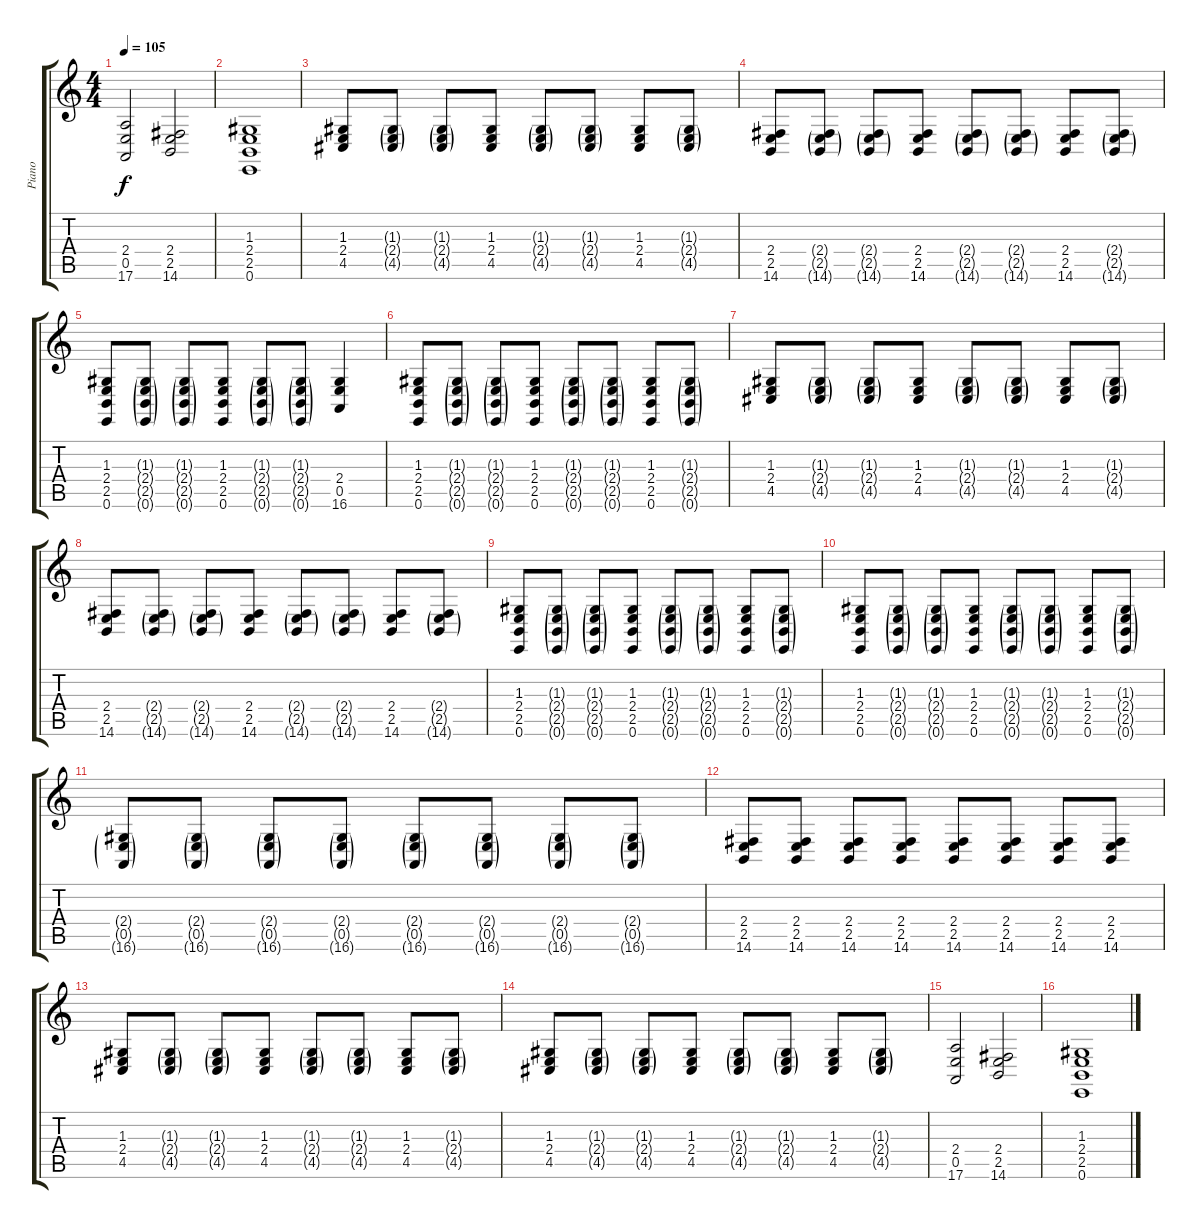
\track ("Piano" "Piano") {instrument acousticgrandpiano}
\staff {score tabs}
\tuning (E4 B3 G3 D3 A2 E2) {hide}
\ts (4 4)
\tempo 105
\clef g2
\ks c
(2.4 0.5 17.6).2{dy f} (2.4 2.5 14.6).2 |
(1.3 2.4 2.5 0.6).1 |
(1.3 2.4 4.5).8 (1.3{g} 2.4{g} 4.5{g}).8 (1.3{g} 2.4{g} 4.5{g}).8 (1.3 2.4 4.5).8 (1.3{g} 2.4{g} 4.5{g}).8 (1.3{g} 2.4{g} 4.5{g}).8 (1.3 2.4 4.5).8 (1.3{g} 2.4{g} 4.5{g}).8 |
(2.4 2.5 14.6).8 (2.4{g} 2.5{g} 14.6{g}).8 (2.4{g} 2.5{g} 14.6{g}).8 (2.4 2.5 14.6).8 (2.4{g} 2.5{g} 14.6{g}).8 (2.4{g} 2.5{g} 14.6{g}).8 (2.4 2.5 14.6).8 (2.4{g} 2.5{g} 14.6{g}).8 |
(1.3 2.4 2.5 0.6).8 (1.3{g} 2.4{g} 2.5{g} 0.6{g}).8 (1.3{g} 2.4{g} 2.5{g} 0.6{g}).8 (1.3 2.4 2.5 0.6).8 (1.3{g} 2.4{g} 2.5{g} 0.6{g}).8 (1.3{g} 2.4{g} 2.5{g} 0.6{g}).8 (2.4 0.5 16.6).4 |
(1.3 2.4 2.5 0.6).8 (1.3{g} 2.4{g} 2.5{g} 0.6{g}).8 (1.3{g} 2.4{g} 2.5{g} 0.6{g}).8 (1.3 2.4 2.5 0.6).8 (1.3{g} 2.4{g} 2.5{g} 0.6{g}).8 (1.3{g} 2.4{g} 2.5{g} 0.6{g}).8 (1.3 2.4 2.5 0.6).8 (1.3{g} 2.4{g} 2.5{g} 0.6{g}).8 |
(1.3 2.4 4.5).8 (1.3{g} 2.4{g} 4.5{g}).8 (1.3{g} 2.4{g} 4.5{g}).8 (1.3 2.4 4.5).8 (1.3{g} 2.4{g} 4.5{g}).8 (1.3{g} 2.4{g} 4.5{g}).8 (1.3 2.4 4.5).8 (1.3{g} 2.4{g} 4.5{g}).8 |
(2.4 2.5 14.6).8 (2.4{g} 2.5{g} 14.6{g}).8 (2.4{g} 2.5{g} 14.6{g}).8 (2.4 2.5 14.6).8 (2.4{g} 2.5{g} 14.6{g}).8 (2.4{g} 2.5{g} 14.6{g}).8 (2.4 2.5 14.6).8 (2.4{g} 2.5{g} 14.6{g}).8 |
(1.3 2.4 2.5 0.6).8 (1.3{g} 2.4{g} 2.5{g} 0.6{g}).8 (1.3{g} 2.4{g} 2.5{g} 0.6{g}).8 (1.3 2.4 2.5 0.6).8 (1.3{g} 2.4{g} 2.5{g} 0.6{g}).8 (1.3{g} 2.4{g} 2.5{g} 0.6{g}).8 (1.3 2.4 2.5 0.6).8 (1.3{g} 2.4{g} 2.5{g} 0.6{g}).8 |
(1.3 2.4 2.5 0.6).8 (1.3{g} 2.4{g} 2.5{g} 0.6{g}).8 (1.3{g} 2.4{g} 2.5{g} 0.6{g}).8 (1.3 2.4 2.5 0.6).8 (1.3{g} 2.4{g} 2.5{g} 0.6{g}).8 (1.3{g} 2.4{g} 2.5{g} 0.6{g}).8 (1.3 2.4 2.5 0.6).8 (1.3{g} 2.4{g} 2.5{g} 0.6{g}).8 |
(2.4{g} 0.5{g} 16.6{g}).8 (2.4{g} 0.5{g} 16.6{g}).8 (2.4{g} 0.5{g} 16.6{g}).8 (2.4{g} 0.5{g} 16.6{g}).8 (2.4{g} 0.5{g} 16.6{g}).8 (2.4{g} 0.5{g} 16.6{g}).8 (2.4{g} 0.5{g} 16.6{g}).8 (2.4{g} 0.5{g} 16.6{g}).8 |
(2.4 2.5 14.6).8 (2.4 2.5 14.6).8 (2.4 2.5 14.6).8 (2.4 2.5 14.6).8 (2.4 2.5 14.6).8 (2.4 2.5 14.6).8 (2.4 2.5 14.6).8 (2.4 2.5 14.6).8 |
(1.3 2.4 4.5).8 (1.3{g} 2.4{g} 4.5{g}).8 (1.3{g} 2.4{g} 4.5{g}).8 (1.3 2.4 4.5).8 (1.3{g} 2.4{g} 4.5{g}).8 (1.3{g} 2.4{g} 4.5{g}).8 (1.3 2.4 4.5).8 (1.3{g} 2.4{g} 4.5{g}).8 |
(1.3 2.4 4.5).8 (1.3{g} 2.4{g} 4.5{g}).8 (1.3{g} 2.4{g} 4.5{g}).8 (1.3 2.4 4.5).8 (1.3{g} 2.4{g} 4.5{g}).8 (1.3{g} 2.4{g} 4.5{g}).8 (1.3 2.4 4.5).8 (1.3{g} 2.4{g} 4.5{g}).8 |
(2.4 0.5 17.6).2 (2.4 2.5 14.6).2 |
(1.3 2.4 2.5 0.6).1
